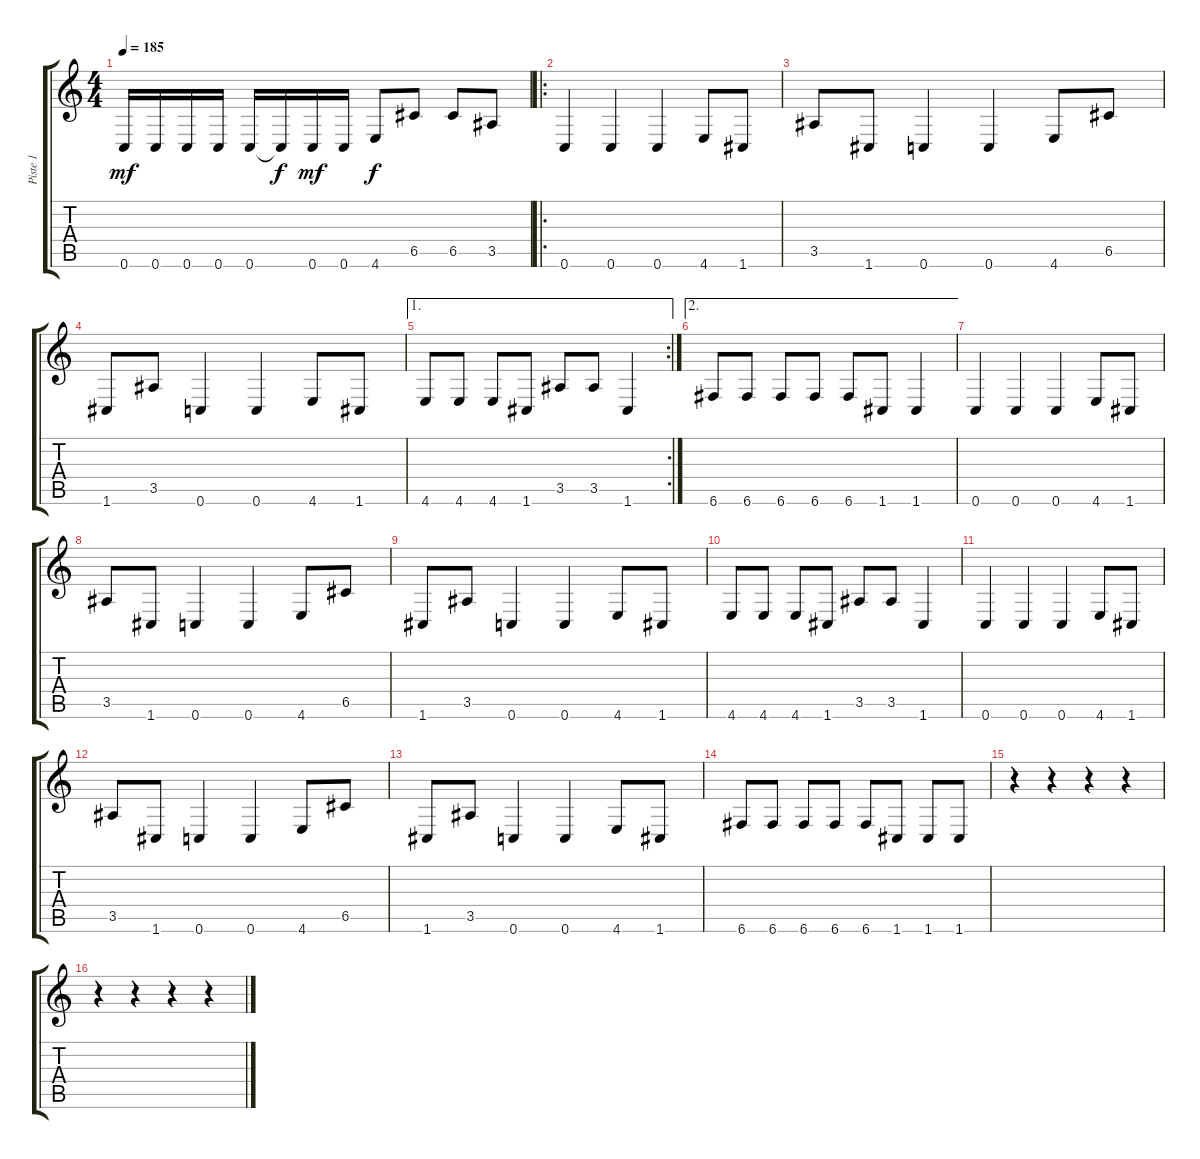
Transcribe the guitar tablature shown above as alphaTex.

\track ("Piste 1" "Piste 1") {instrument distortionguitar}
\staff {score tabs}
\tuning (D4 A3 F3 C3 G2 C2) {hide}
\ts (4 4)
\tempo 185
\clef g2
\ks c
0.6.16{dy mf} 0.6.16 0.6.16 0.6.16 0.6.16 0.6{t}.16{dy f} 0.6.16{dy mf} 0.6.16 4.6.8{dy f} 6.5.8 6.5.8 3.5.8 |
\ro
0.6.4 0.6.4 0.6.4 4.6.8 1.6.8 |
3.5.8 1.6.8 0.6.4 0.6.4 4.6.8 6.5.8 |
1.6.8 3.5.8 0.6.4 0.6.4 4.6.8 1.6.8 |
\ae 1
\rc 2
4.6.8 4.6.8 4.6.8 1.6.8 3.5.8 3.5.8 1.6.4 |
\ae 2
6.6.8 6.6.8 6.6.8 6.6.8 6.6.8 1.6.8 1.6.4 |
0.6.4 0.6.4 0.6.4 4.6.8 1.6.8 |
3.5.8 1.6.8 0.6.4 0.6.4 4.6.8 6.5.8 |
1.6.8 3.5.8 0.6.4 0.6.4 4.6.8 1.6.8 |
4.6.8 4.6.8 4.6.8 1.6.8 3.5.8 3.5.8 1.6.4 |
0.6.4 0.6.4 0.6.4 4.6.8 1.6.8 |
3.5.8 1.6.8 0.6.4 0.6.4 4.6.8 6.5.8 |
1.6.8 3.5.8 0.6.4 0.6.4 4.6.8 1.6.8 |
6.6.8 6.6.8 6.6.8 6.6.8 6.6.8 1.6.8 1.6.8 1.6.8 |
r.4 r.4 r.4 r.4 |
r.4 r.4 r.4 r.4
